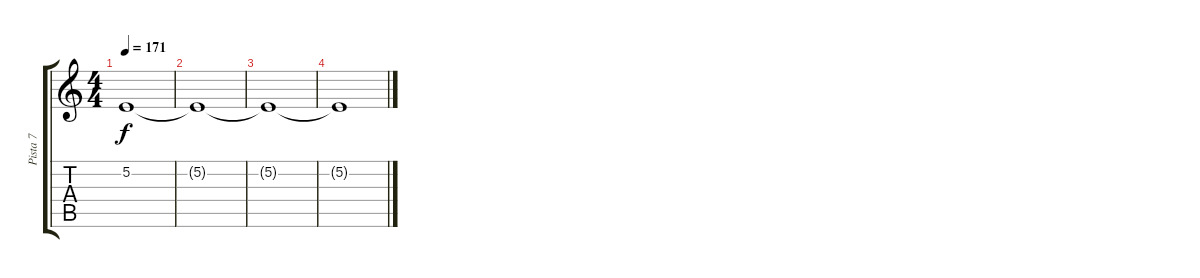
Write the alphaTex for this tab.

\track ("Pista 7" "Pista 7") {instrument electricgrandpiano}
\staff {score tabs}
\tuning (E4 B3 G3 D3 A2 E2) {hide}
\ts (4 4)
\tempo 171
\clef g2
\ks c
5.2{t}.1{dy f} |
5.2{t}.1 |
5.2{t}.1 |
5.2{t}.1
